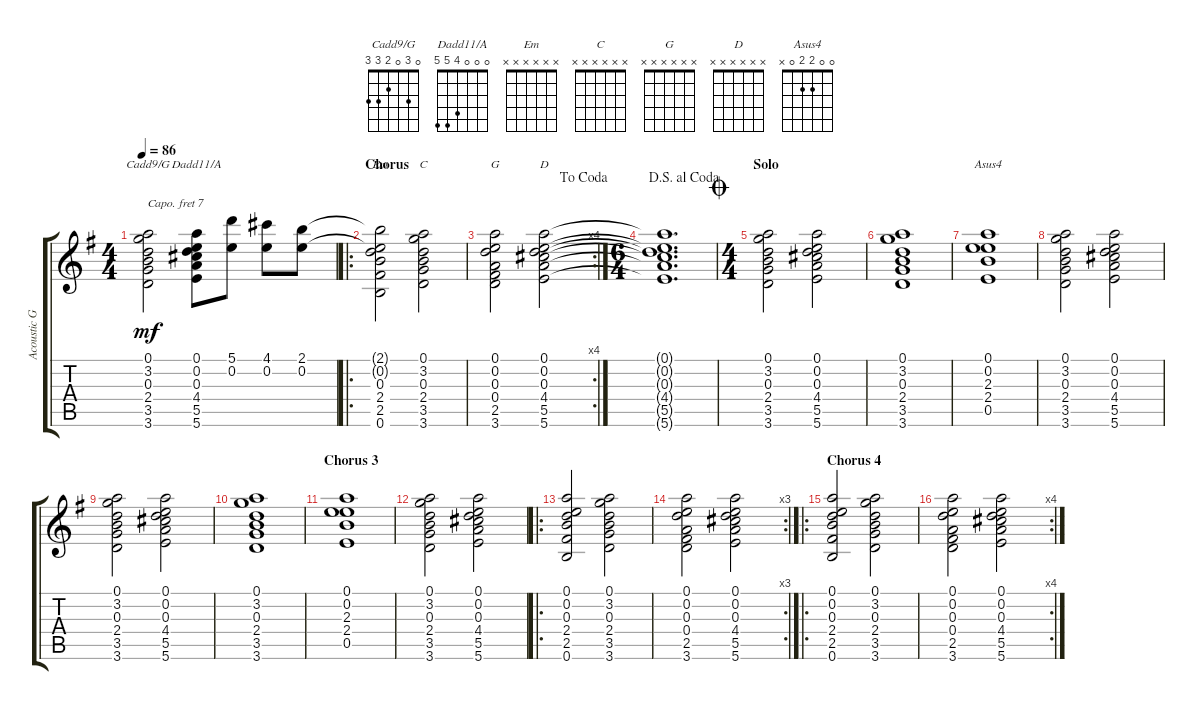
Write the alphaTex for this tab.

\track ("Acoustic Guitar" "Acoustic G") {instrument acousticguitarsteel}
\staff {score tabs}
\capo 7
\tuning (D4 A3 G3 D3 A2 E2) {hide}
\chord ("Cadd9/G" 0 3 0 2 3 3)
\chord ("Dadd11/A" 0 0 0 4 5 5)
\chord ("Em" x x x x x x)
\chord ("C" x x x x x x)
\chord ("G" x x x x x x)
\chord ("D" x x x x x x)
\chord ("Asus4" 0 0 2 2 0 x)
\ts (4 4)
\tempo 86
\clef g2
\ks g
(0.1 3.2 0.3 2.4 3.5 3.6).2{ch "Cadd9/G" dy mf} (0.1 0.2 0.3 4.4 5.5 5.6).8{ch "Dadd11/A"} (5.1 0.2).8 (4.1 0.2).8 (2.1 0.2).8 |
\ro
\section ("" "Chorus")
(2.1{t} 0.2{t} 0.3 2.4 2.5 0.6).2{ch "Em"} (0.1 3.2 0.3 2.4 3.5 3.6).2{ch "C"} |
\rc 4
\jump dacoda
(0.1 0.2 0.3 0.4 2.5 3.6).2{ch "G"} (0.1 0.2 0.3 4.4 5.5 5.6).2{ch "D"} |
\ts (6 4)
\jump dalsegnoalcoda
(0.1{t} 0.2{t} 0.3{t} 4.4{t} 5.5{t} 5.6{t}).1{d} |
\ts (4 4)
\section ("" "Solo")
\jump coda
(0.1 3.2 0.3 2.4 3.5 3.6).2 (0.1 0.2 0.3 4.4 5.5 5.6).2 |
(0.1 3.2 0.3 2.4 3.5 3.6).1 |
(0.1 0.2 2.3 2.4 0.5).1{ch "Asus4"} |
(0.1 3.2 0.3 2.4 3.5 3.6).2 (0.1 0.2 0.3 4.4 5.5 5.6).2 |
(0.1 3.2 0.3 2.4 3.5 3.6).2 (0.1 0.2 0.3 4.4 5.5 5.6).2 |
(0.1 3.2 0.3 2.4 3.5 3.6).1 |
\section ("" "Chorus 3")
(0.1 0.2 2.3 2.4 0.5).1 |
(0.1 3.2 0.3 2.4 3.5 3.6).2 (0.1 0.2 0.3 4.4 5.5 5.6).2 |
\ro
(0.1 0.2 0.3 2.4 2.5 0.6).2 (0.1 3.2 0.3 2.4 3.5 3.6).2 |
\rc 3
(0.1 0.2 0.3 0.4 2.5 3.6).2 (0.1 0.2 0.3 4.4 5.5 5.6).2 |
\ro
\section ("" "Chorus 4")
(0.1 0.2 0.3 2.4 2.5 0.6).2 (0.1 3.2 0.3 2.4 3.5 3.6).2 |
\rc 4
(0.1 0.2 0.3 0.4 2.5 3.6).2 (0.1 0.2 0.3 4.4 5.5 5.6).2
